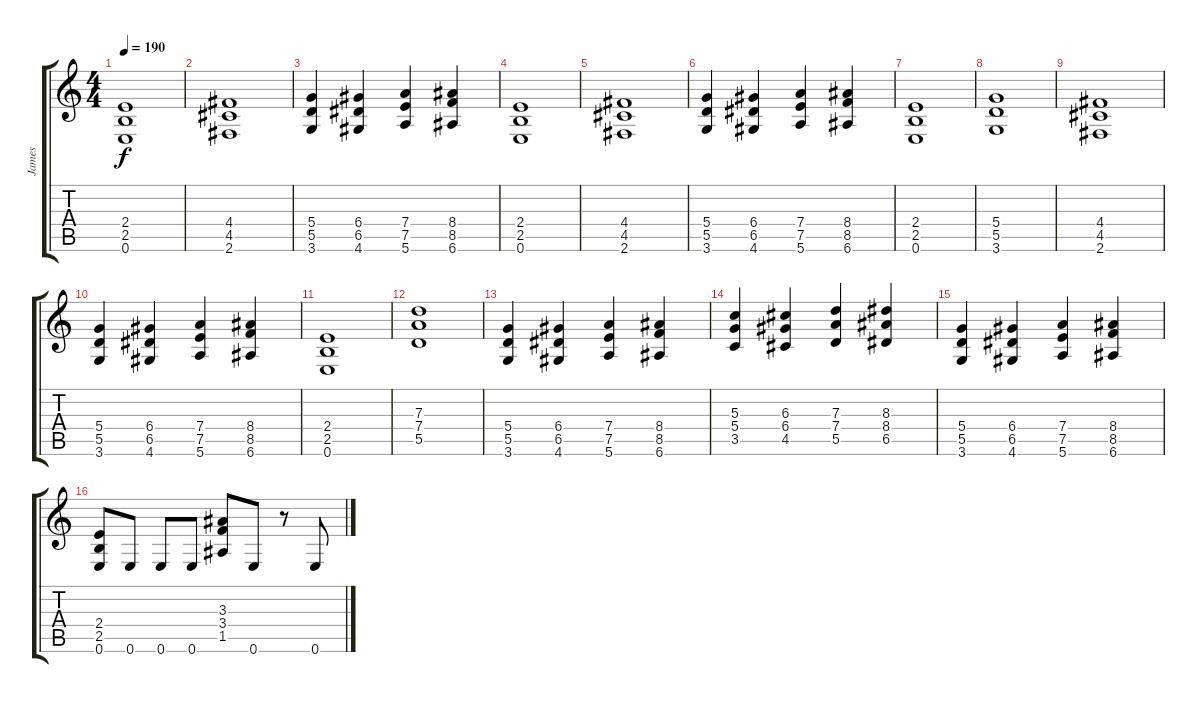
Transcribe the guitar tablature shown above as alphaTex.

\track ("James" "James") {instrument distortionguitar}
\staff {score tabs}
\tuning (E4 B3 G3 D3 A2 E2) {hide}
\ts (4 4)
\tempo 190
\clef g2
\ks c
(2.4 2.5 0.6).1{dy f} |
(4.4 4.5 2.6).1 |
(5.4 5.5 3.6).4 (6.4 6.5 4.6).4 (7.4 7.5 5.6).4 (8.4 8.5 6.6).4 |
(2.4 2.5 0.6).1 |
(4.4 4.5 2.6).1 |
(5.4 5.5 3.6).4 (6.4 6.5 4.6).4 (7.4 7.5 5.6).4 (8.4 8.5 6.6).4 |
(2.4 2.5 0.6).1 |
(5.4 5.5 3.6).1 |
(4.4 4.5 2.6).1 |
(5.4 5.5 3.6).4 (6.4 6.5 4.6).4 (7.4 7.5 5.6).4 (8.4 8.5 6.6).4 |
(2.4 2.5 0.6).1 |
(7.3 7.4 5.5).1 |
(5.4 5.5 3.6).4 (6.4 6.5 4.6).4 (7.4 7.5 5.6).4 (8.4 8.5 6.6).4 |
(5.3 5.4 3.5).4 (6.3 6.4 4.5).4 (7.3 7.4 5.5).4 (8.3 8.4 6.5).4 |
(5.4 5.5 3.6).4 (6.4 6.5 4.6).4 (7.4 7.5 5.6).4 (8.4 8.5 6.6).4 |
(2.4 2.5 0.6).8 0.6.8 0.6.8 0.6.8 (3.3 3.4 1.5).8 0.6.8 r.8 0.6.8
